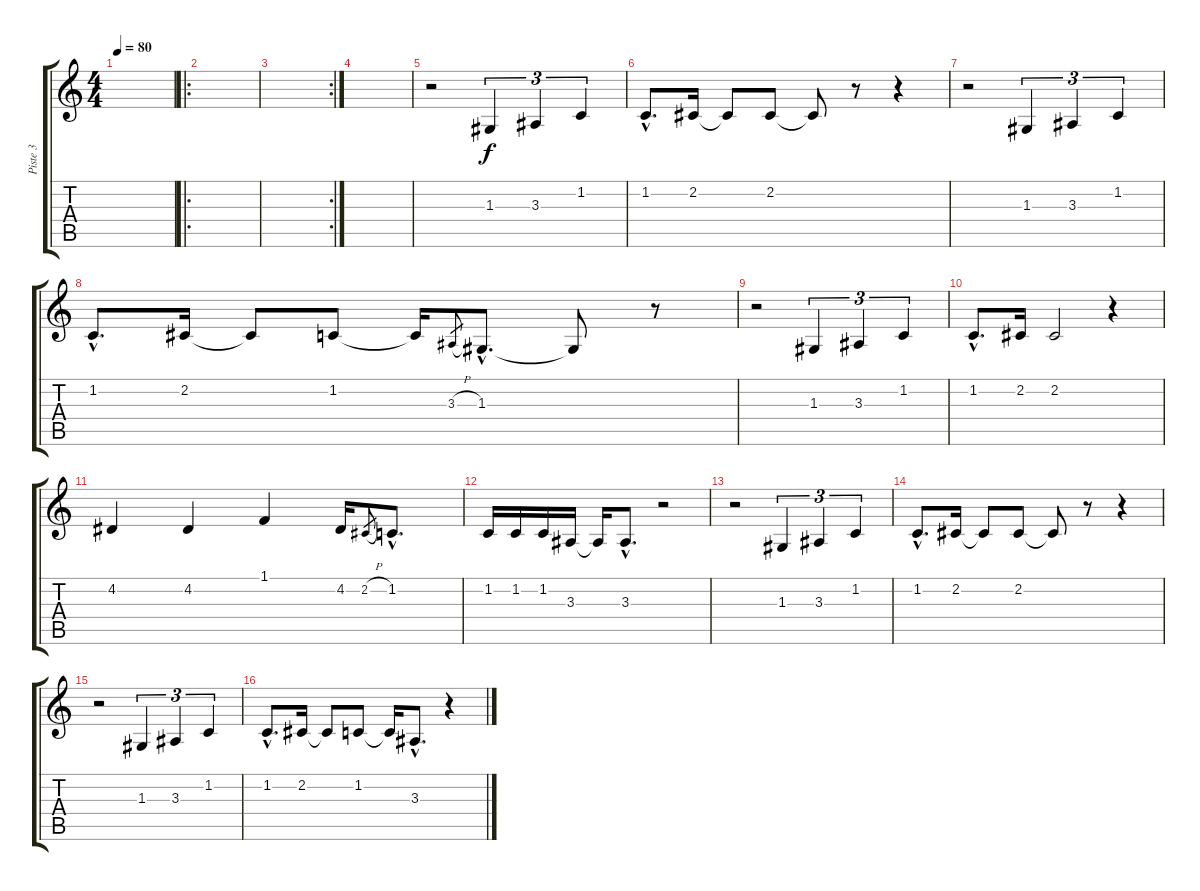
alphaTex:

\track ("Piste 3" "Piste 3") {instrument oboe}
\staff {score tabs}
\tuning (E4 B3 G3 D3 A2 E2) {hide}
\ts (4 4)
\tempo 80
\clef g2
\ks c
|
\ro
|
\rc 2
|
|
r.2 1.3.4{tu (3 2)} 3.3.4{tu (3 2)} 1.2.4{tu (3 2)} |
1.2{hac}.8{d} 2.2.16 2.2{t}.8 2.2.8 2.2{t}.8 r.8 r.4 |
r.2 1.3.4{tu (3 2)} 3.3.4{tu (3 2)} 1.2.4{tu (3 2)} |
1.2{hac}.8{d} 2.2.16 2.2{t}.8 1.2.8 1.2{t}.16 3.3{h}.8{gr} 1.3{hac}.8{d} 1.3{t}.8 r.8 |
r.2 1.3.4{tu (3 2)} 3.3.4{tu (3 2)} 1.2.4{tu (3 2)} |
1.2{hac}.8{d} 2.2.16 2.2.2 r.4 |
4.2.4 4.2.4 1.1.4 4.2.16 2.2{h}.8{gr} 1.2{hac}.8{d} |
1.2.16 1.2.16 1.2.16 3.3.16 3.3{t}.16 3.3{hac}.8{d} r.2 |
r.2 1.3.4{tu (3 2)} 3.3.4{tu (3 2)} 1.2.4{tu (3 2)} |
1.2{hac}.8{d} 2.2.16 2.2{t}.8 2.2.8 2.2{t}.8 r.8 r.4 |
r.2 1.3.4{tu (3 2)} 3.3.4{tu (3 2)} 1.2.4{tu (3 2)} |
1.2{hac}.8{d} 2.2.16 2.2{t}.8 1.2.8 1.2{t}.16 3.3{hac}.8{d} r.4
